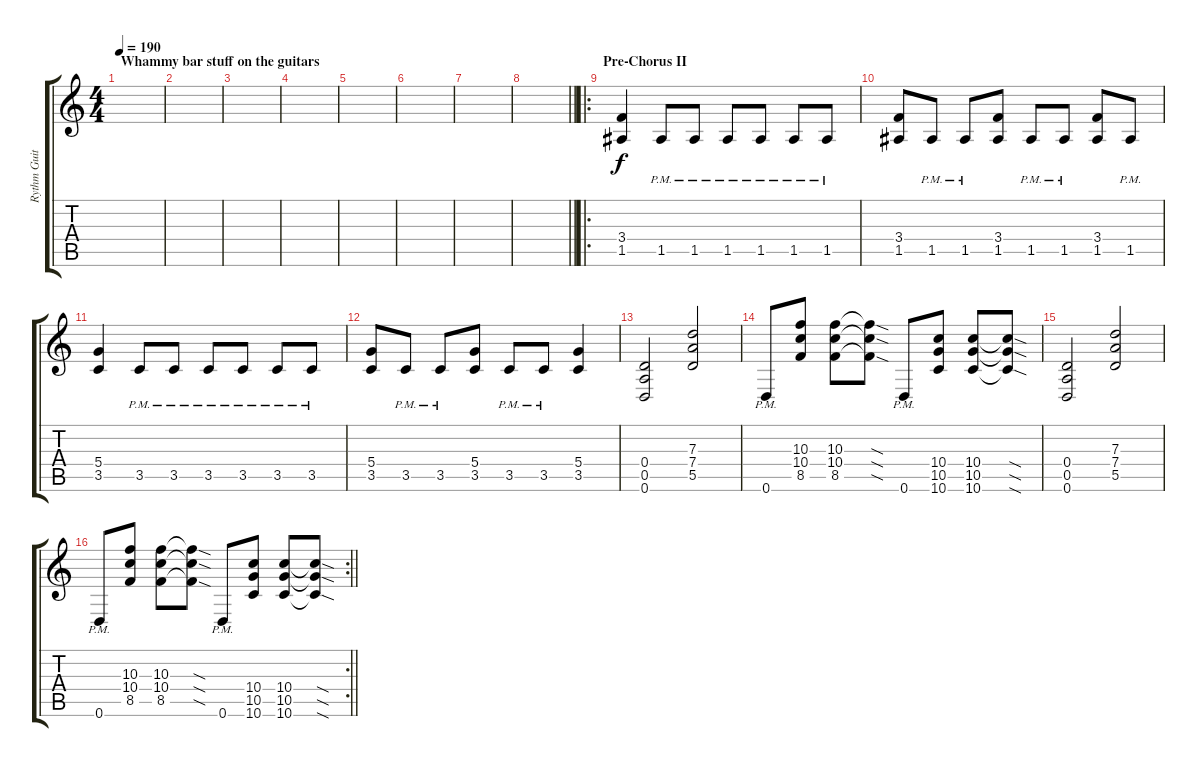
\track ("Rythm Guitar I" "Rythm Guit") {instrument distortionguitar}
\staff {score tabs}
\tuning (E4 B3 G3 D3 A2 D2) {hide}
\ts (4 4)
\section ("" "Whammy bar stuff on the guitars")
\tempo 190
\clef g2
\ks c
|
|
|
|
|
|
|
\barLineRight lightlight
|
\ro
\section ("" "Pre-Chorus II")
(3.4 1.5).4 1.5{pm}.8 1.5{pm}.8 1.5{pm}.8 1.5{pm}.8 1.5{pm}.8 1.5{pm}.8 |
(3.4 1.5).8 1.5{pm}.8 1.5{pm}.8 (3.4 1.5).8 1.5{pm}.8 1.5{pm}.8 (3.4 1.5).8 1.5{pm}.8 |
(5.4 3.5).4 3.5{pm}.8 3.5{pm}.8 3.5{pm}.8 3.5{pm}.8 3.5{pm}.8 3.5{pm}.8 |
(5.4 3.5).8 3.5{pm}.8 3.5{pm}.8 (5.4 3.5).8 3.5{pm}.8 3.5{pm}.8 (5.4 3.5).4 |
(0.4 0.5 0.6).2 (7.3 7.4 5.5).2 |
0.6{pm}.8 (10.3 10.4 8.5).8 (10.3 10.4 8.5).8 (10.3{sod t} 10.4{sod t} 8.5{sod t}).8 0.6{pm}.8 (10.4 10.5 10.6).8 (10.4 10.5 10.6).8 (10.4{sod t} 10.5{sod t} 10.6{sod t}).8 |
(0.4 0.5 0.6).2 (7.3 7.4 5.5).2 |
\rc 2
\barLineRight lightlight
0.6{pm}.8 (10.3 10.4 8.5).8 (10.3 10.4 8.5).8 (10.3{sod t} 10.4{sod t} 8.5{sod t}).8 0.6{pm}.8 (10.4 10.5 10.6).8 (10.4 10.5 10.6).8 (10.4{sod t} 10.5{sod t} 10.6{sod t}).8
